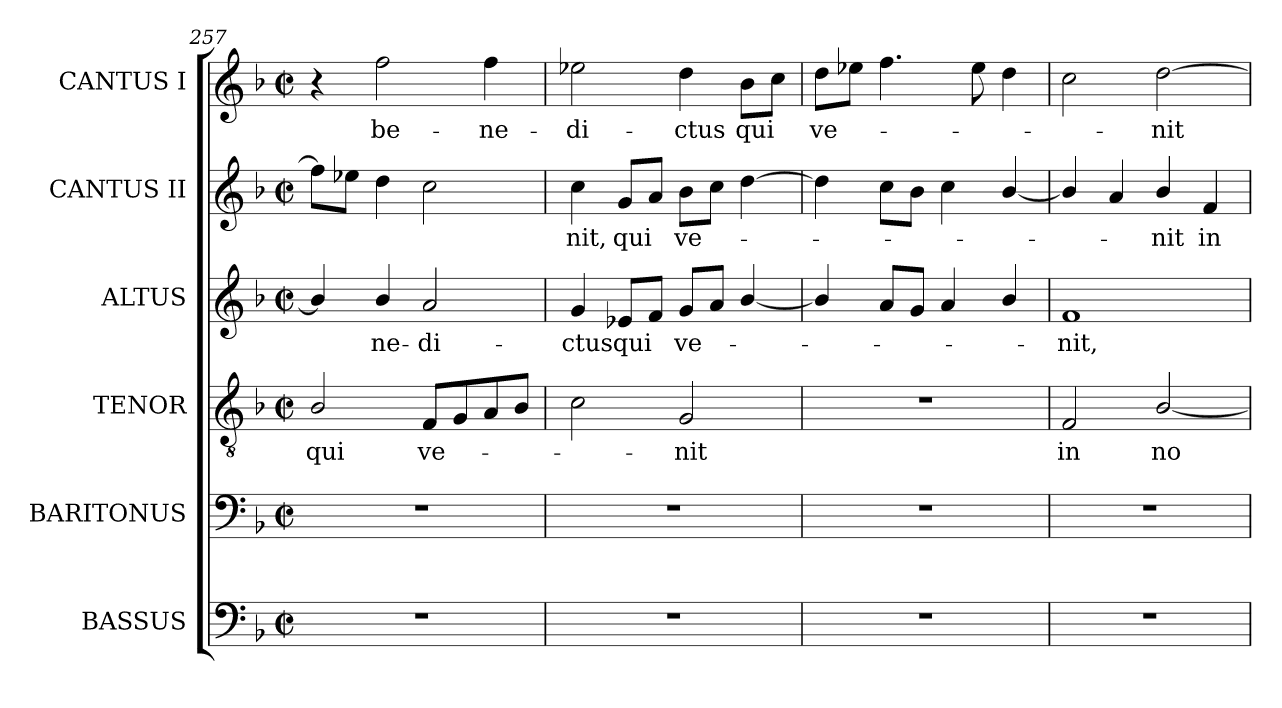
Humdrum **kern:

**kern	**kern	**kern	**text	**kern	**text	**kern	**text	**kern	**text
*part6	*part5	*part4	*part4	*part3	*part3	*part2	*part2	*part1	*part1
*staff6	*staff5	*staff4	*staff4	*staff3	*staff3	*staff2	*staff2	*staff1	*staff1
*I"BASSUS	*I"BARITONUS	*I"TENOR	*	*I"ALTUS	*	*I"CANTUS II	*	*I"CANTUS I	*
*I'B.	*I'Bar.	*I'T.	*	*I'A.	*	*	*	*	*
*clefF4	*clefF4	*clefGv2	*	*clefG2	*	*clefG2	*	*clefG2	*
*	*	*ITrd7c12	*	*	*	*	*	*	*
*k[b-]	*k[b-]	*k[b-]	*	*k[b-]	*	*k[b-]	*	*k[b-]	*
*F:	*F:	*F:	*	*F:	*	*F:	*	*F:	*
*M2/2	*M2/2	*M2/2	*	*M2/2	*	*M2/2	*	*M2/2	*
*met(c|)	*met(c|)	*met(c|)	*	*met(c|)	*	*met(c|)	*	*met(c|)	*
=257	=257	=257	=257	=257	=257	=257	=257	=257	=257
!	!	!	!LO:LY:b:color=#000000	!	!	!	!	!	!
1r	1r	2BB-i/	qui	4b-i/]	.	8ffi\L]	.	4r	.
.	.	.	.	.	.	8ee-Xi\J	.	.	.
!	!	!	!	!	!LO:LY:b:color=#000000	!	!	!	!
!	!	!	!	!	!	!	!	!	!LO:LY:b:color=#000000
.	.	.	.	4b-i/	-ne-	4ddi\	.	2ffi\	be-
!	!	!	!LO:LY:b:color=#000000	!	!	!	!	!	!
!	!	!	!	!	!LO:LY:b:color=#000000	!	!	!	!
.	.	8FFi/L	ve-	2ai/	-di-	2cci\	.	.	.
.	.	8GGi/	.	.	.	.	.	.	.
!	!	!	!	!	!	!	!	!	!LO:LY:b:color=#000000
.	.	8AAi/	.	.	.	.	.	4ffi\	-ne-
.	.	8BB-i/J	.	.	.	.	.	.	.
=258	=258	=258	=258	=258	=258	=258	=258	=258	=258
!	!	!	!	!	!LO:LY:b:color=#000000	!	!	!	!
!	!	!	!	!	!	!	!LO:LY:b:color=#000000	!	!
!	!	!	!	!	!	!	!	!	!LO:LY:b:color=#000000
1r	1r	2Ci\	.	4gi/	-ctus	4cci\	-nit,	2ee-Xi\	-di-
!	!	!	!	!	!LO:LY:b:color=#000000	!	!	!	!
!	!	!	!	!	!	!	!LO:LY:b:color=#000000	!	!
.	.	.	.	8e-Xi/L	qui	8gi/L	qui	.	.
.	.	.	.	8fi/J	.	8ai/J	.	.	.
!	!	!	!LO:LY:b:color=#000000	!	!	!	!	!	!
!	!	!	!	!	!LO:LY:b:color=#000000	!	!	!	!
!	!	!	!	!	!	!	!LO:LY:b:color=#000000	!	!
!	!	!	!	!	!	!	!	!	!LO:LY:b:color=#000000
.	.	2GGi/	-nit	8gi/L	ve-	8b-i\L	ve-	4ddi\	-ctus
.	.	.	.	8ai/J	.	8cci\J	.	.	.
!	!	!	!	!	!	!	!	!	!LO:LY:b:color=#000000
.	.	.	.	[4b-i/	.	[4ddi\	.	8b-i\L	qui
.	.	.	.	.	.	.	.	8cci\J	.
=259	=259	=259	=259	=259	=259	=259	=259	=259	=259
!	!	!	!	!	!	!	!	!	!LO:LY:b:color=#000000
1r	1r	1r	.	4b-i/]	.	4ddi\]	.	8ddi\L	ve-
.	.	.	.	.	.	.	.	8ee-Xi\J	.
.	.	.	.	8ai/L	.	8cci\L	.	4.ffi\	.
.	.	.	.	8gi/J	.	8b-i\J	.	.	.
.	.	.	.	4ai/	.	4cci\	.	.	.
.	.	.	.	.	.	.	.	8ee-i\	.
.	.	.	.	4b-i/	.	[4b-i/	.	4ddi\	.
=260	=260	=260	=260	=260	=260	=260	=260	=260	=260
!	!	!	!LO:LY:b:color=#000000	!	!	!	!	!	!
!	!	!	!	!	!LO:LY:b:color=#000000	!	!	!	!
1r	1r	2FFi/	in	1fi	-nit,	4b-i/]	.	2cci\	.
.	.	.	.	.	.	4ai/	.	.	.
!	!	!	!LO:LY:b:color=#000000	!	!	!	!	!	!
!	!	!	!	!	!	!	!LO:LY:b:color=#000000	!	!
!	!	!	!	!	!	!	!	!	!LO:LY:b:color=#000000
.	.	[2BB-i/	no-	.	.	4b-i/	-nit	[2ddi\	-nit
!	!	!	!	!	!	!	!LO:LY:b:color=#000000	!	!
.	.	.	.	.	.	4fi/	in	.	.
=	=	=	=	=	=	=	=	=	=
*-	*-	*-	*-	*-	*-	*-	*-	*-	*-
